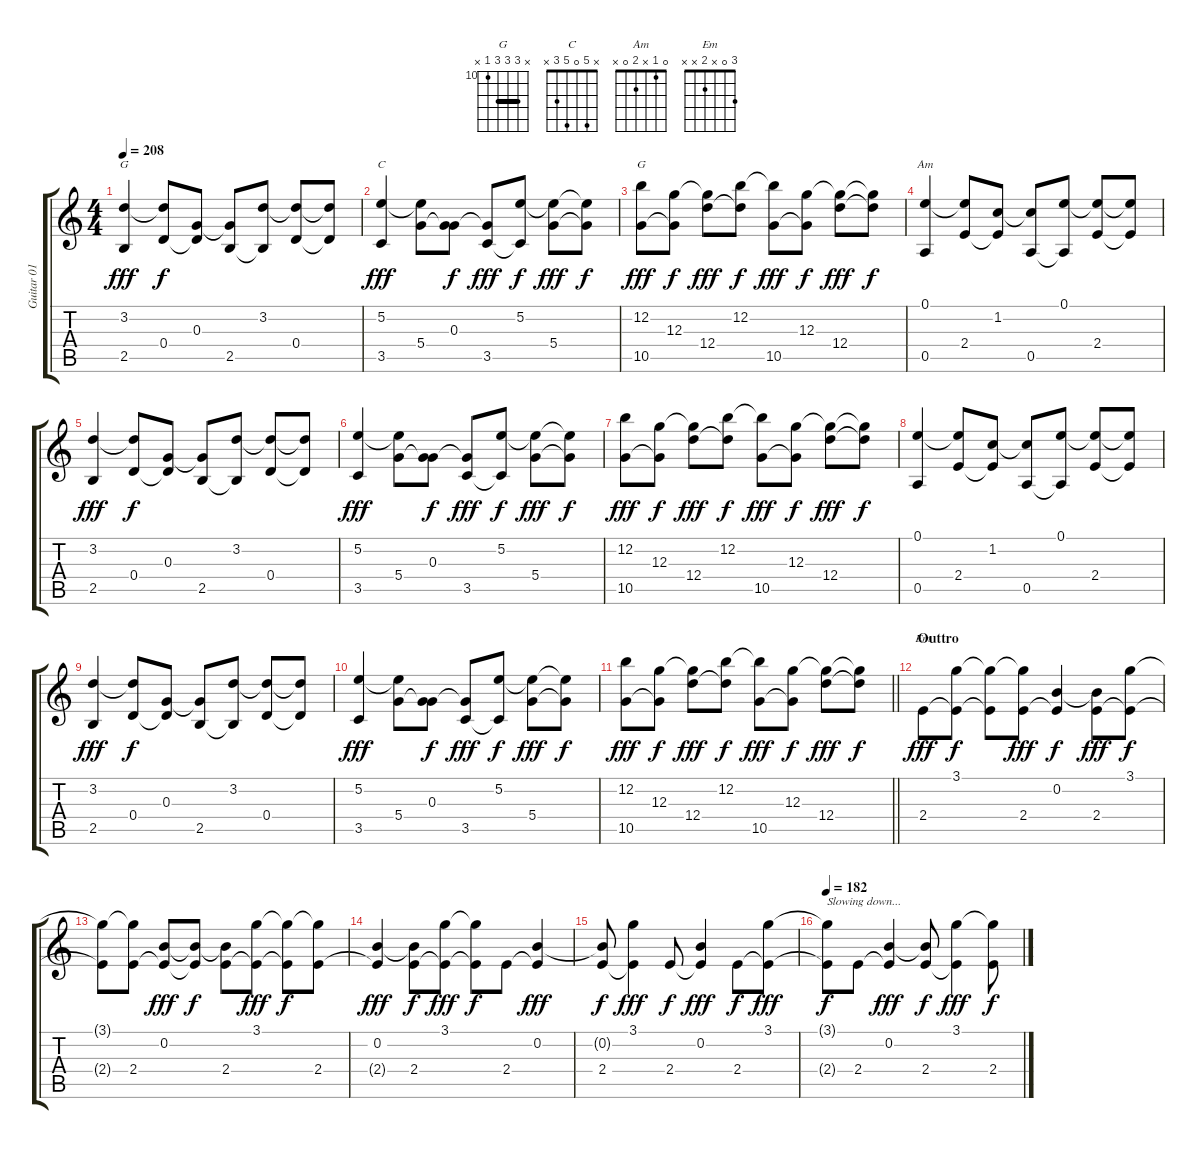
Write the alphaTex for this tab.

\track ("Guitar 01 - Rhythm Dub" "Guitar 01 ") {instrument acousticguitarnylon}
\staff {score tabs}
\tuning (E4 B3 G3 D3 A2 E2) {hide}
\chord ("G" x 3 0 0 2 x)
\chord ("C" x 5 0 5 3 x)
\chord ("G" x 12 12 12 10 x) {firstfret 10 barre 12}
\chord ("Am" 0 1 x 2 0 x)
\chord ("Em" 3 0 x 2 x x)
\ts (4 4)
\tempo 208
\clef g2
\ks c
(3.2 2.5).4{ch "G" dy fff} (3.2{t} 0.4).8{dy f} (0.3 0.4{t}).8 (0.3{t} 2.5).8 (3.2 2.5{t}).8 (3.2{t} 0.4).8 (3.2{t} 0.4{t}).8 |
(5.2 3.5).4{ch "C" dy fff} (5.2{t} 5.4).8 (0.3 5.4{t}).8{dy f} (0.3{t} 3.5).8{dy fff} (5.2 3.5{t}).8{dy f} (5.2{t} 5.4).8{dy fff} (5.2{t} 5.4{t}).8{dy f} |
(12.2 10.5).8{ch "G" dy fff} (12.3 10.5{t}).8{dy f} (12.3{t} 12.4).8{dy fff} (12.2 12.4{t}).8{dy f} (12.2{t} 10.5).8{dy fff} (12.3 10.5{t}).8{dy f} (12.3{t} 12.4).8{dy fff} (12.3{t} 12.4{t}).8{dy f} |
(0.1 0.5).4{ch "Am"} (0.1{t} 2.4).8 (1.2 2.4{t}).8 (1.2{t} 0.5).8 (0.1 0.5{t}).8 (0.1{t} 2.4).8 (0.1{t} 2.4{t}).8 |
(3.2 2.5).4{dy fff} (3.2{t} 0.4).8{dy f} (0.3 0.4{t}).8 (0.3{t} 2.5).8 (3.2 2.5{t}).8 (3.2{t} 0.4).8 (3.2{t} 0.4{t}).8 |
(5.2 3.5).4{dy fff} (5.2{t} 5.4).8 (0.3 5.4{t}).8{dy f} (0.3{t} 3.5).8{dy fff} (5.2 3.5{t}).8{dy f} (5.2{t} 5.4).8{dy fff} (5.2{t} 5.4{t}).8{dy f} |
(12.2 10.5).8{dy fff} (12.3 10.5{t}).8{dy f} (12.3{t} 12.4).8{dy fff} (12.2 12.4{t}).8{dy f} (12.2{t} 10.5).8{dy fff} (12.3 10.5{t}).8{dy f} (12.3{t} 12.4).8{dy fff} (12.3{t} 12.4{t}).8{dy f} |
(0.1 0.5).4 (0.1{t} 2.4).8 (1.2 2.4{t}).8 (1.2{t} 0.5).8 (0.1 0.5{t}).8 (0.1{t} 2.4).8 (0.1{t} 2.4{t}).8 |
(3.2 2.5).4{dy fff} (3.2{t} 0.4).8{dy f} (0.3 0.4{t}).8 (0.3{t} 2.5).8 (3.2 2.5{t}).8 (3.2{t} 0.4).8 (3.2{t} 0.4{t}).8 |
(5.2 3.5).4{dy fff} (5.2{t} 5.4).8 (0.3 5.4{t}).8{dy f} (0.3{t} 3.5).8{dy fff} (5.2 3.5{t}).8{dy f} (5.2{t} 5.4).8{dy fff} (5.2{t} 5.4{t}).8{dy f} |
\barLineRight lightlight
(12.2 10.5).8{dy fff} (12.3 10.5{t}).8{dy f} (12.3{t} 12.4).8{dy fff} (12.2 12.4{t}).8{dy f} (12.2{t} 10.5).8{dy fff} (12.3 10.5{t}).8{dy f} (12.3{t} 12.4).8{dy fff} (12.3{t} 12.4{t}).8{dy f} |
\section ("" "Outtro")
2.4.8{ch "Em" dy fff} (3.1 2.4{t}).8{dy f} (3.1{t} 2.4{t}).8 (3.1{t} 2.4).8{dy fff} (0.2 2.4{t}).4{dy f} (0.2{t} 2.4).8{dy fff} (3.1 2.4{t}).8{dy f} |
(3.1{t} 2.4{t}).8 (3.1{t} 2.4).8 (0.2 2.4{t}).8{dy fff} (0.2{t} 2.4{t}).8{dy f} (0.2{t} 2.4).8 (3.1 2.4{t}).8{dy fff} (3.1{t} 2.4{t}).8{dy f} (3.1{t} 2.4).8 |
(0.2 2.4{t}).4{dy fff} (0.2{t} 2.4).8{dy f} (3.1 2.4{t}).8{dy fff} (3.1{t} 2.4{t}).8{dy f} 2.4.8 (0.2 2.4{t}).4{dy fff} |
(0.2{t} 2.4).8{dy f} (3.1 2.4{t}).4{dy fff} 2.4.8{dy f} (0.2 2.4{t}).4{dy fff} 2.4.8{dy f} (3.1 2.4{t}).8{dy fff} |
\tempo 182
(3.1{t} 2.4{t}).8{txt "Slowing down..." dy f} 2.4.8 (0.2 2.4{t}).4{dy fff} (0.2{t} 2.4).8{dy f} (3.1 2.4{t}).4{dy fff} (3.1{t} 2.4).8{dy f}
